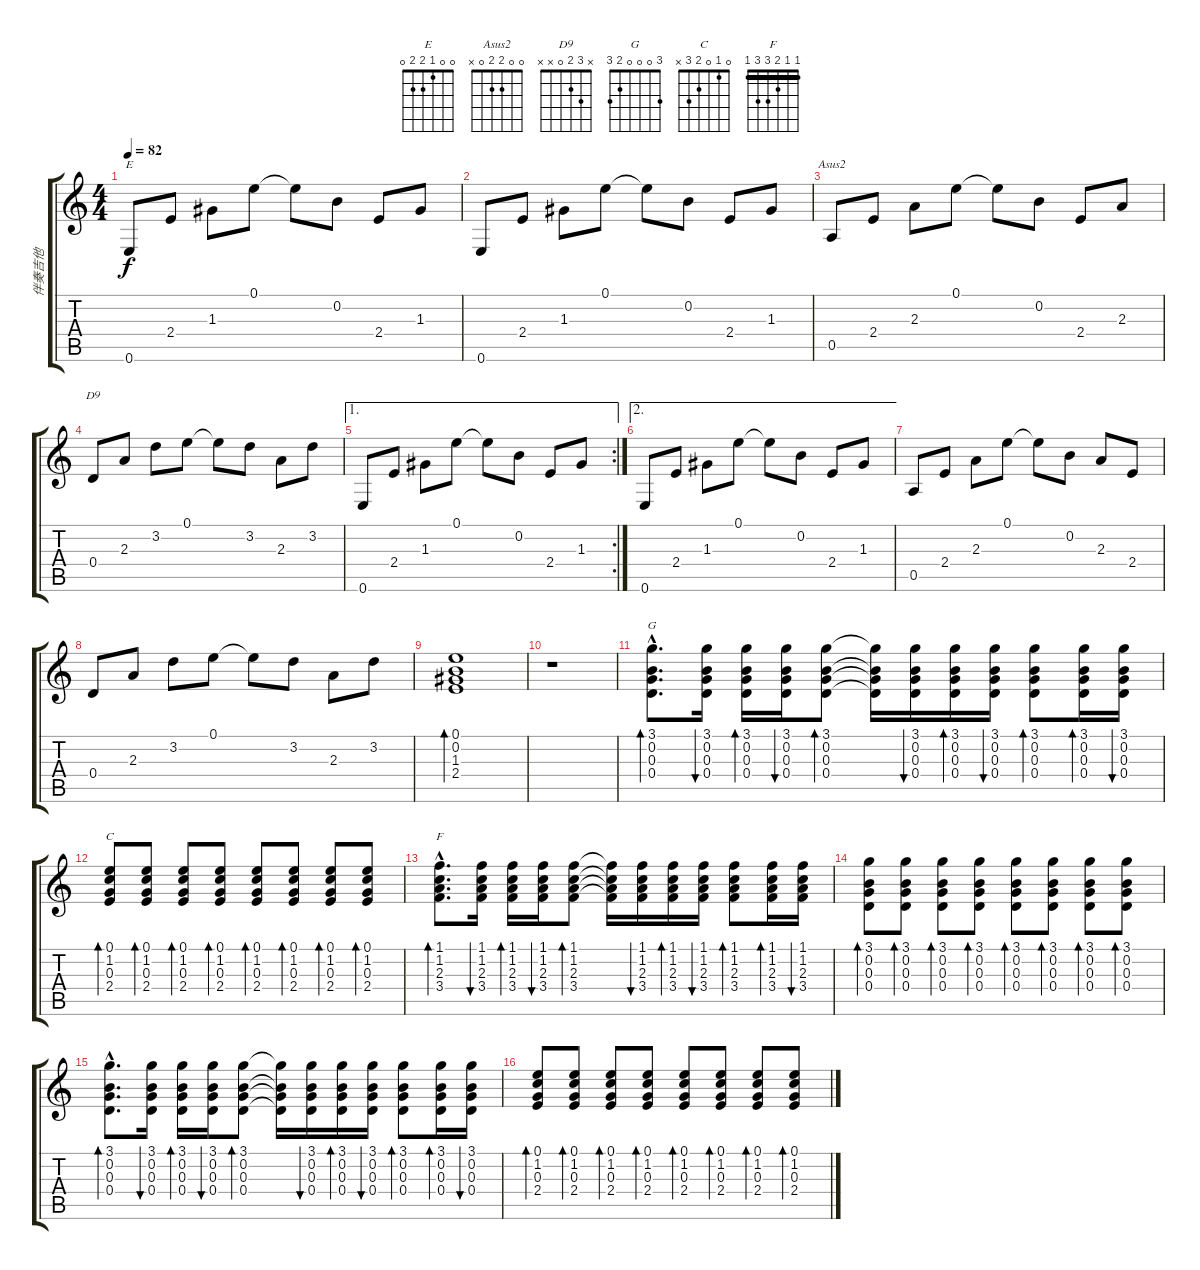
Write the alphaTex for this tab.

\track ("伴奏吉他" "伴奏吉他") {instrument acousticguitarsteel}
\staff {score tabs}
\tuning (E4 B3 G3 D3 A2 E2) {hide}
\chord ("E" 0 0 1 2 2 0)
\chord ("Asus2" 0 0 2 2 0 x)
\chord ("D9" x 3 2 0 x x)
\chord ("G" 3 0 0 0 2 3)
\chord ("C" 0 1 0 2 3 x)
\chord ("F" 1 1 2 3 3 1) {barre 1}
\ts (4 4)
\tempo 82
\clef g2
\ks c
0.6.8{ch "E" dy f} 2.4.8 1.3.8 0.1.8 0.1{t}.8 0.2.8 2.4.8 1.3.8 |
0.6.8 2.4.8 1.3.8 0.1.8 0.1{t}.8 0.2.8 2.4.8 1.3.8 |
0.5.8{ch "Asus2"} 2.4.8 2.3.8 0.1.8 0.1{t}.8 0.2.8 2.4.8 2.3.8 |
0.4.8{ch "D9"} 2.3.8 3.2.8 0.1.8 0.1{t}.8 3.2.8 2.3.8 3.2.8 |
\ae 1
\rc 2
0.6.8 2.4.8 1.3.8 0.1.8 0.1{t}.8 0.2.8 2.4.8 1.3.8 |
\ae 2
0.6.8 2.4.8 1.3.8 0.1.8 0.1{t}.8 0.2.8 2.4.8 1.3.8 |
0.5.8 2.4.8 2.3.8 0.1.8 0.1{t}.8 0.2.8 2.3.8 2.4.8 |
0.4.8 2.3.8 3.2.8 0.1.8 0.1{t}.8 3.2.8 2.3.8 3.2.8 |
(0.1 0.2 1.3 2.4).1{bd 240} |
r.1 |
(3.1{hac} 0.2{hac} 0.3{hac} 0.4{hac}).8{d bd 30 ch "G"} (3.1 0.2 0.3 0.4).16{bu 30} (3.1 0.2 0.3 0.4).16{bd 30} (3.1 0.2 0.3 0.4).16{bu 30} (3.1 0.2 0.3 0.4).8{bd 30} (3.1{t} 0.2{t} 0.3{t} 0.4{t}).16 (3.1 0.2 0.3 0.4).16{bu 30} (3.1 0.2 0.3 0.4).16{bd 30} (3.1 0.2 0.3 0.4).16{bu 30} (3.1 0.2 0.3 0.4).8{bd 30} (3.1 0.2 0.3 0.4).16{bd 30} (3.1 0.2 0.3 0.4).16{bu 30} |
(0.1 1.2 0.3 2.4).8{bd 30 ch "C"} (0.1 1.2 0.3 2.4).8{bd 30} (0.1 1.2 0.3 2.4).8{bd 30} (0.1 1.2 0.3 2.4).8{bd 30} (0.1 1.2 0.3 2.4).8{bd 30} (0.1 1.2 0.3 2.4).8{bd 30} (0.1 1.2 0.3 2.4).8{bd 30} (0.1 1.2 0.3 2.4).8{bd 30} |
(1.1{hac} 1.2{hac} 2.3{hac} 3.4{hac}).8{d bd 30 ch "F"} (1.1 1.2 2.3 3.4).16{bu 30} (1.1 1.2 2.3 3.4).16{bd 30} (1.1 1.2 2.3 3.4).16{bu 30} (1.1 1.2 2.3 3.4).8{bd 30} (1.1{t} 1.2{t} 2.3{t} 3.4{t}).16 (1.1 1.2 2.3 3.4).16{bu 30} (1.1 1.2 2.3 3.4).16{bd 30} (1.1 1.2 2.3 3.4).16{bu 30} (1.1 1.2 2.3 3.4).8{bd 30} (1.1 1.2 2.3 3.4).16{bd 30} (1.1 1.2 2.3 3.4).16{bu 30} |
(3.1 0.2 0.3 0.4).8{bd 30} (3.1 0.2 0.3 0.4).8{bd 30} (3.1 0.2 0.3 0.4).8{bd 30} (3.1 0.2 0.3 0.4).8{bd 30} (3.1 0.2 0.3 0.4).8{bd 30} (3.1 0.2 0.3 0.4).8{bd 30} (3.1 0.2 0.3 0.4).8{bd 30} (3.1 0.2 0.3 0.4).8{bd 30} |
(3.1{hac} 0.2{hac} 0.3{hac} 0.4{hac}).8{d bd 30} (3.1 0.2 0.3 0.4).16{bu 30} (3.1 0.2 0.3 0.4).16{bd 30} (3.1 0.2 0.3 0.4).16{bu 30} (3.1 0.2 0.3 0.4).8{bd 30} (3.1{t} 0.2{t} 0.3{t} 0.4{t}).16 (3.1 0.2 0.3 0.4).16{bu 30} (3.1 0.2 0.3 0.4).16{bd 30} (3.1 0.2 0.3 0.4).16{bu 30} (3.1 0.2 0.3 0.4).8{bd 30} (3.1 0.2 0.3 0.4).16{bd 30} (3.1 0.2 0.3 0.4).16{bu 30} |
(0.1 1.2 0.3 2.4).8{bd 30} (0.1 1.2 0.3 2.4).8{bd 30} (0.1 1.2 0.3 2.4).8{bd 30} (0.1 1.2 0.3 2.4).8{bd 30} (0.1 1.2 0.3 2.4).8{bd 30} (0.1 1.2 0.3 2.4).8{bd 30} (0.1 1.2 0.3 2.4).8{bd 30} (0.1 1.2 0.3 2.4).8{bd 30}
